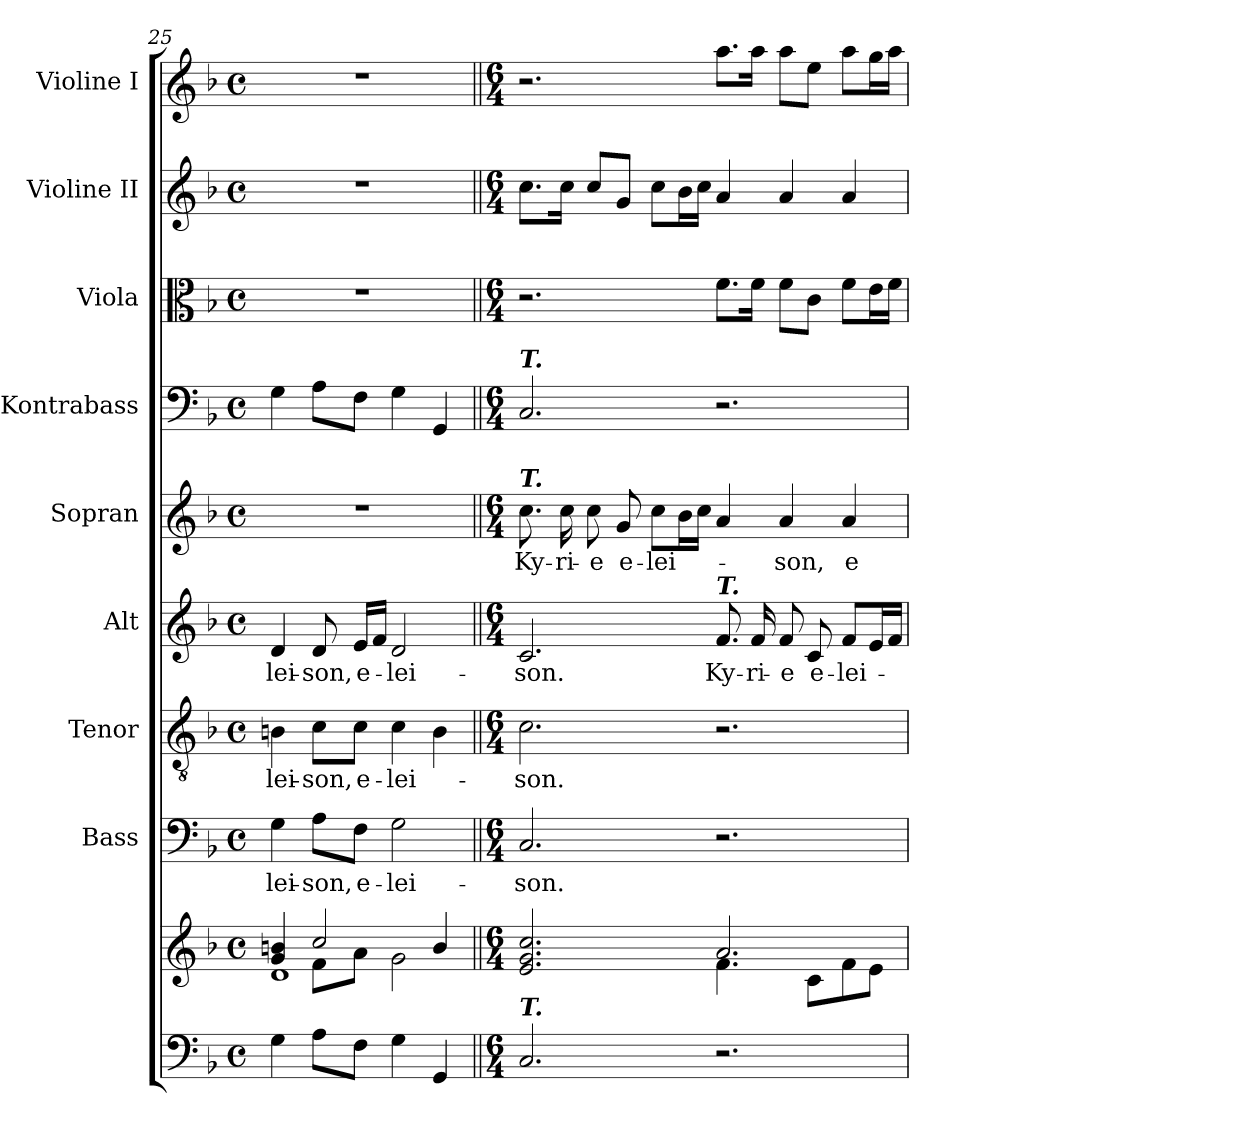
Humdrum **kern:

**kern	**kern	**kern	**text	**kern	**text	**kern	**text	**kern	**text	**kern	**kern	**kern	**kern
*part9	*part9	*part8	*part8	*part7	*part7	*part6	*part6	*part5	*part5	*part4	*part3	*part2	*part1
*staff10	*staff9	*staff8	*staff8	*staff7	*staff7	*staff6	*staff6	*staff5	*staff5	*staff4	*staff3	*staff2	*staff1
*	*	*I"Bass	*	*I"Tenor	*	*I"Alt	*	*I"Sopran	*	*I"Kontrabass	*I"Viola	*I"Violine II	*I"Violine I
*	*	*I'B.	*	*I'T.	*	*I'A.	*	*I'S.	*	*I'Kb.	*I'Vla.	*I'Vl. II	*I'Vl. I
*clefF4	*clefG2	*clefF4	*	*clefGv2	*	*clefG2	*	*clefG2	*	*clefF4	*clefC3	*clefG2	*clefG2
*	*	*	*	*	*	*	*	*	*	*ITrd7c12	*	*	*
*k[b-]	*k[b-]	*k[b-]	*	*k[b-]	*	*k[b-]	*	*k[b-]	*	*k[b-]	*k[b-]	*k[b-]	*k[b-]
*F:	*F:	*F:	*	*F:	*	*F:	*	*F:	*	*F:	*F:	*F:	*F:
*M4/4	*M4/4	*M4/4	*	*M4/4	*	*M4/4	*	*M4/4	*	*M4/4	*M4/4	*M4/4	*M4/4
*met(c)	*met(c)	*met(c)	*	*met(c)	*	*met(c)	*	*met(c)	*	*met(c)	*met(c)	*met(c)	*met(c)
=25	=25	=25	=25	=25	=25	=25	=25	=25	=25	=25	=25	=25	=25
*	*^	*	*	*	*	*	*	*	*	*	*	*	*
*	*	*^	*	*	*	*	*	*	*	*	*	*	*	*
!	!	!	!	!	!LO:LY:b	!	!LO:LY:b	!	!LO:LY:b	!	!	!	!	!	!
4G\	4g/ 4bn/	1d	4ryy	4G\	-lei-	4Bn\	-lei-	4d/	-lei-	1r	.	4GG\	1r	1r	1r
!	!	!	!	!	!LO:LY:b	!	!LO:LY:b	!	!LO:LY:b	!	!	!	!	!	!
8A\L	2cc/	.	8f\L	8A\L	-son,	8c\L	-son,	8d/	-son,	.	.	8AA\L	.	.	.
!	!	!	!	!	!LO:LY:b	!	!LO:LY:b	!	!LO:LY:b	!	!	!	!	!	!
8F\J	.	.	8a\J	8F\J	e-	8c\J	e-	16e/LL	e-	.	.	8FF\J	.	.	.
.	.	.	.	.	.	.	.	16f/JJ	.	.	.	.	.	.	.
!	!	!	!	!	!LO:LY:b	!	!LO:LY:b	!	!LO:LY:b	!	!	!	!	!	!
4G\	.	.	2g\	2G\	-lei-	4c\	-lei-	2d/	-lei-	.	.	4GG\	.	.	.
4GG/	4b/	.	.	.	.	4B\	.	.	.	.	.	4GGG/	.	.	.
*	*v	*v	*v	*	*	*	*	*	*	*	*	*	*	*	*
!!LO:PB:g=z
=26||	=26||	=26||	=26||	=26||	=26||	=26||	=26||	=26||	=26||	=26||	=26||	=26||	=26||
*M6/4	*M6/4	*M6/4	*	*M6/4	*	*M6/4	*	*M6/4	*	*M6/4	*M6/4	*M6/4	*M6/4
*	*^	*	*	*	*	*	*	*	*	*	*	*	*
!	!	!	!	!	!	!	!	!	!	!	!LO:TX:a:Bi:t=T.	!	!	!
!	!	!	!	!	!	!	!	!	!LO:TX:a:Bi:t=T.	!	!	!	!	!
!LO:TX:a:Bi:t=T.	!	!	!	!	!	!	!	!	!	!	!	!	!	!
!	!	!	!	!LO:LY:b	!	!LO:LY:b	!	!LO:LY:b	!	!LO:LY:b	!	!	!	!
2.C/	2.e/ 2.g/ 2.cc/	2.ryy	2.C/	-son.	2.c\	-son.	2.c/	-son.	8.cc\	Ky-	2.CC/	2.r	8.cc\L	2.r
!	!	!	!	!	!	!	!	!	!	!LO:LY:b	!	!	!	!
.	.	.	.	.	.	.	.	.	16cc\	-ri-	.	.	16cc\Jk	.
!	!	!	!	!	!	!	!	!	!	!LO:LY:b	!	!	!	!
.	.	.	.	.	.	.	.	.	8cc\	-e	.	.	8cc/L	.
!	!	!	!	!	!	!	!	!	!	!LO:LY:b	!	!	!	!
.	.	.	.	.	.	.	.	.	8g/	e-	.	.	8g/J	.
!	!	!	!	!	!	!	!	!	!	!LO:LY:b	!	!	!	!
.	.	.	.	.	.	.	.	.	8cc\L	-lei-	.	.	8cc\L	.
.	.	.	.	.	.	.	.	.	16b-\L	.	.	.	16b-\L	.
.	.	.	.	.	.	.	.	.	16cc\JJ	.	.	.	16cc\JJ	.
!	!	!	!	!	!	!	!LO:TX:a:Bi:t=T.	!	!	!	!	!	!	!
!	!	!	!	!	!	!	!	!LO:LY:b	!	!	!	!	!	!
2.r	2.a/	4.f\	2.r	.	2.r	.	8.f/	Ky-	4a/	.	2.r	8.f\L	4a/	8.aa\L
!	!	!	!	!	!	!	!	!LO:LY:b	!	!	!	!	!	!
.	.	.	.	.	.	.	16f/	-ri-	.	.	.	16f\Jk	.	16aa\Jk
!	!	!	!	!	!	!	!	!LO:LY:b	!	!LO:LY:b	!	!	!	!
.	.	.	.	.	.	.	8f/	-e	4a/	-son,	.	8f\L	4a/	8aa\L
!	!	!	!	!	!	!	!	!LO:LY:b	!	!	!	!	!	!
.	.	8c\L	.	.	.	.	8c/	e-	.	.	.	8c\J	.	8ee\J
!	!	!	!	!	!	!	!	!LO:LY:b	!	!LO:LY:b	!	!	!	!
.	.	8f\	.	.	.	.	8f/L	-lei-	4a/	e-	.	8f\L	4a/	8aa\L
.	.	8e\J	.	.	.	.	16e/L	.	.	.	.	16e\L	.	16gg\L
.	.	.	.	.	.	.	16f/JJ	.	.	.	.	16f\JJ	.	16aa\JJ
*	*v	*v	*	*	*	*	*	*	*	*	*	*	*	*
=	=	=	=	=	=	=	=	=	=	=	=	=	=
*-	*-	*-	*-	*-	*-	*-	*-	*-	*-	*-	*-	*-	*-
